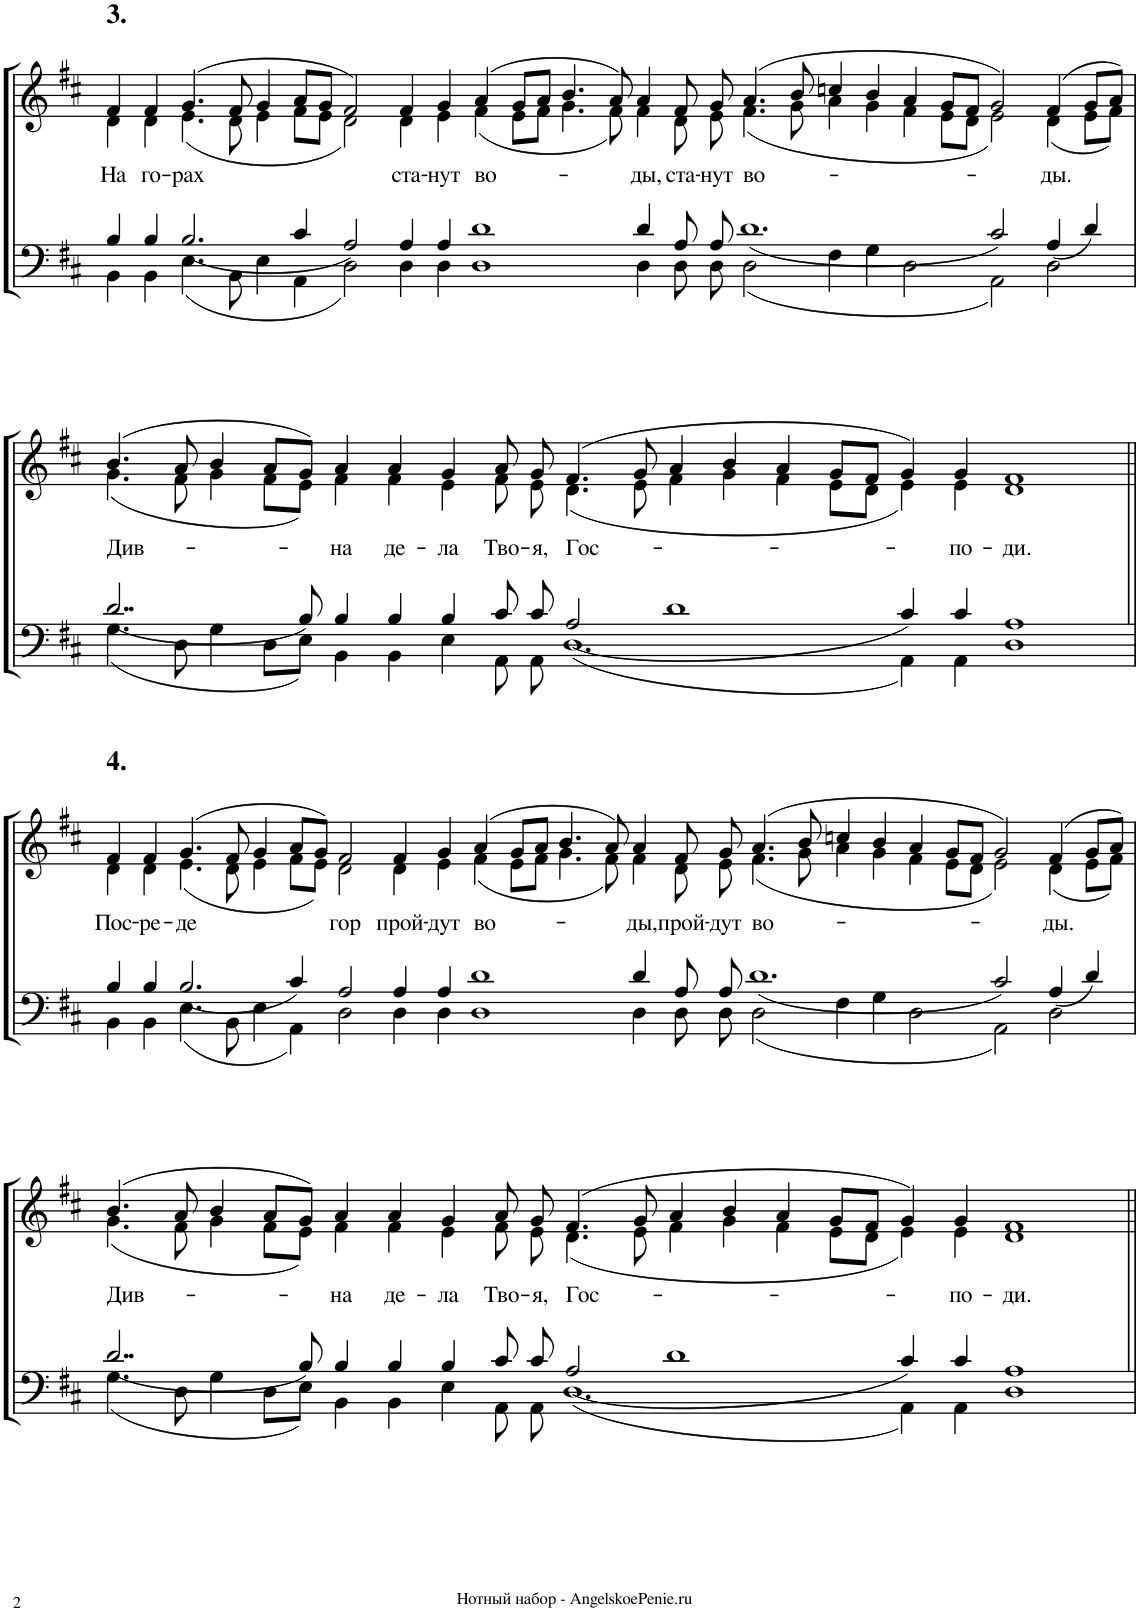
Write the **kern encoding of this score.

**kern	**kern	**text
*part1	*part1	*part1
*staff2	*staff1	*staff1
*I"Piano	*	*
*I'Pno.	*	*
!!LO:PB:g=z
*clefF4	*clefG2	*
*k[f#c#]	*k[f#c#]	*
*M63/4	*M63/4	*
=5	=5	=5
*^	*^	*
*	*^	*	*	*
!	!	!	!LO:TX:a:B:t=3.	!	!
!	!	!	!	!	!LO:LY:b
000ryy	4B/	4BB\	4f#/	4d\	На
!	!	!	!	!	!LO:LY:b
.	4B/	4BB\	4f#/	4d\	го-
!	!	!	!	!	!LO:LY:b
.	2.B/	4.E\	(4.g/	(4.e\	-рах
.	.	8BB\	8f#/	8d\	.
.	.	4E\	4g/	4e\	.
.	4c#/	4AA\	8a/L	8f#\L	.
.	.	.	8g/J	8e\J	.
.	2A/	2D\	2f#/)	2d\)	.
!	!	!	!	!	!LO:LY:b
.	4A/	4D\	4f#/	4d\	ста-
!	!	!	!	!	!LO:LY:b
.	4A/	4D\	4g/	4e\	-нут
!	!	!	!	!	!LO:LY:b
.	1d	1D	(4a/	(4f#\	во-
.	.	.	8g/L	8e\L	.
.	.	.	8a/J	8f#\J	.
.	.	.	4.b/	4.g\	.
.	.	.	8a/)	8f#\)	.
!	!	!	!	!	!LO:LY:b
.	4d/	4D\	4a/	4f#\	-ды,
!	!	!	!	!	!LO:LY:b
.	8A/	8D\	8f#/	8d\	ста-
!	!	!	!	!	!LO:LY:b
.	8A/	8D\	8g/	8e\	-нут
!	!	!	!	!	!LO:LY:b
.	1.d	2D\	(4.a/	(4.f#\	во-
.	.	.	8b/	8g\	.
.	.	4F#\	4ccn/	4a\	.
.	.	4G\	4b/	4g\	.
.	.	2D\	4a/	4f#\	.
.	.	.	8g/L	8e\L	.
.	.	.	8f#/J	8d\J	.
.	2c#/	2AA\	2g/)	2e\)	.
!	!	!	!	!	!LO:LY:b
.	4A/	2D\	(4f#/	(4d\	ды.
.	4d/	.	8g/L	8e\L	.
.	.	.	8a/J)	8f#\J)	.
.	1ryy	1ryy	000ryy	000ryy	.
.	1ryy	1ryy	.	.	.
4%31ryy	.	.	.	.	.
.	1ryy	1ryy	.	.	.
.	1ryy	1ryy	.	.	.
.	1ryy	1ryy	.	.	.
.	1ryy	1ryy	.	.	.
.	1ryy	1ryy	.	.	.
.	1ryy	1ryy	.	.	.
.	1ryy	1ryy	1ryy	1ryy	.
.	4ryy	4ryy	4ryy	4ryy	.
!!LO:LB:g=z	!!
=6	=6	=6	=6	=6	=6
!	!	!	!	!	!LO:LY:b
000ryy	2..d/	4.G\	(4.b/	(4.g\	Див-
.	.	8D\	8a/	8f#\	.
.	.	4G\	4b/	4g\	.
.	.	8D\L	8a/L	8f#\L	.
.	8B/	8E\J	8g/J)	8e\J)	.
!	!	!	!	!	!LO:LY:b
.	4B/	4BB\	4a/	4f#\	-на
!	!	!	!	!	!LO:LY:b
.	4B/	4BB\	4a/	4f#\	де-
!	!	!	!	!	!LO:LY:b
.	4B/	4E\	4g/	4e\	-ла
!	!	!	!	!	!LO:LY:b
.	8c#/	8AA\	8a/	8f#\	Тво-
!	!	!	!	!	!LO:LY:b
.	8c#/	8AA\	8g/	8e\	-я,
!	!	!	!	!	!LO:LY:b
.	2A/	1.D	(4.f#/	(4.d\	Гос-
.	.	.	8g/	8e\	.
.	1d	.	4a/	4f#\	.
.	.	.	4b/	4g\	.
.	.	.	4a/	4f#\	.
.	.	.	8g/L	8e\L	.
.	.	.	8f#/J	8d\J	.
.	4c#/	4AA\	4g/)	4e\)	.
!	!	!	!	!	!LO:LY:b
.	4c#/	4AA\	4g/	4e\	-по-
!	!	!	!	!	!LO:LY:b
.	1A	1D	1f#	1d	-ди.
.	1ryy	1ryy	000ryy	000ryy	.
.	1ryy	1ryy	.	.	.
.	1ryy	1ryy	.	.	.
4%31ryy	1ryy	1ryy	.	.	.
.	1ryy	1ryy	.	.	.
.	1ryy	1ryy	.	.	.
.	1ryy	1ryy	.	.	.
.	4%15ryy	4%15ryy	.	.	.
.	.	.	0ryy	0ryy	.
.	.	.	2.ryy	2.ryy	.
!!LO:LB:g=z	!!
=7||	=7||	=7||	=7||	=7||	=7||
!	!	!	!LO:TX:a:B:t=4.	!	!
!	!	!	!	!	!LO:LY:b
000ryy	4B/	4BB\	4f#/	4d\	Пос-
!	!	!	!	!	!LO:LY:b
.	4B/	4BB\	4f#/	4d\	-ре-
!	!	!	!	!	!LO:LY:b
.	2.B/	4.E\	(4.g/	(4.e\	-де
.	.	8BB\	8f#/	8d\	.
.	.	4E\	4g/	4e\	.
.	4c#/	4AA\	8a/L	8f#\L	.
.	.	.	8g/J)	8e\J)	.
!	!	!	!	!	!LO:LY:b
.	2A/	2D\	2f#/	2d\	гор
!	!	!	!	!	!LO:LY:b
.	4A/	4D\	4f#/	4d\	прой-
!	!	!	!	!	!LO:LY:b
.	4A/	4D\	4g/	4e\	-дут
!	!	!	!	!	!LO:LY:b
.	1d	1D	(4a/	(4f#\	во-
.	.	.	8g/L	8e\L	.
.	.	.	8a/J	8f#\J	.
.	.	.	4.b/	4.g\	.
.	.	.	8a/)	8f#\)	.
!	!	!	!	!	!LO:LY:b
.	4d/	4D\	4a/	4f#\	-ды,
!	!	!	!	!	!LO:LY:b
.	8A/	8D\	8f#/	8d\	прой-
!	!	!	!	!	!LO:LY:b
.	8A/	8D\	8g/	8e\	-дут
!	!	!	!	!	!LO:LY:b
.	1.d	2D\	(4.a/	(4.f#\	во-
.	.	.	8b/	8g\	.
.	.	4F#\	4ccn/	4a\	.
.	.	4G\	4b/	4g\	.
.	.	2D\	4a/	4f#\	.
.	.	.	8g/L	8e\L	.
.	.	.	8f#/J	8d\J	.
.	2c#/	2AA\	2g/)	2e\)	.
!	!	!	!	!	!LO:LY:b
.	4A/	2D\	(4f#/	(4d\	ды.
.	4d/	.	8g/L	8e\L	.
.	.	.	8a/J)	8f#\J)	.
.	1ryy	1ryy	000ryy	000ryy	.
.	1ryy	1ryy	.	.	.
4%31ryy	.	.	.	.	.
.	1ryy	1ryy	.	.	.
.	1ryy	1ryy	.	.	.
.	1ryy	1ryy	.	.	.
.	1ryy	1ryy	.	.	.
.	1ryy	1ryy	.	.	.
.	1ryy	1ryy	.	.	.
.	1ryy	1ryy	1ryy	1ryy	.
.	4ryy	4ryy	4ryy	4ryy	.
!!LO:LB:g=z	!!
=8	=8	=8	=8	=8	=8
!	!	!	!	!	!LO:LY:b
000ryy	2..d/	4.G\	(4.b/	(4.g\	Див-
.	.	8D\	8a/	8f#\	.
.	.	4G\	4b/	4g\	.
.	.	8D\L	8a/L	8f#\L	.
.	8B/	8E\J	8g/J)	8e\J)	.
!	!	!	!	!	!LO:LY:b
.	4B/	4BB\	4a/	4f#\	-на
!	!	!	!	!	!LO:LY:b
.	4B/	4BB\	4a/	4f#\	де-
!	!	!	!	!	!LO:LY:b
.	4B/	4E\	4g/	4e\	-ла
!	!	!	!	!	!LO:LY:b
.	8c#/	8AA\	8a/	8f#\	Тво-
!	!	!	!	!	!LO:LY:b
.	8c#/	8AA\	8g/	8e\	-я,
!	!	!	!	!	!LO:LY:b
.	2A/	1.D	(4.f#/	(4.d\	Гос-
.	.	.	8g/	8e\	.
.	1d	.	4a/	4f#\	.
.	.	.	4b/	4g\	.
.	.	.	4a/	4f#\	.
.	.	.	8g/L	8e\L	.
.	.	.	8f#/J	8d\J	.
.	4c#/	4AA\	4g/)	4e\)	.
!	!	!	!	!	!LO:LY:b
.	4c#/	4AA\	4g/	4e\	-по-
!	!	!	!	!	!LO:LY:b
.	1A	1D	1f#	1d	-ди.
.	1ryy	1ryy	000ryy	000ryy	.
.	1ryy	1ryy	.	.	.
.	1ryy	1ryy	.	.	.
4%31ryy	1ryy	1ryy	.	.	.
.	1ryy	1ryy	.	.	.
.	1ryy	1ryy	.	.	.
.	1ryy	1ryy	.	.	.
.	4%15ryy	4%15ryy	.	.	.
.	.	.	0ryy	0ryy	.
.	.	.	2.ryy	2.ryy	.
*v	*v	*v	*	*	*
*	*v	*v	*
=||	=||	=||
*-	*-	*-
